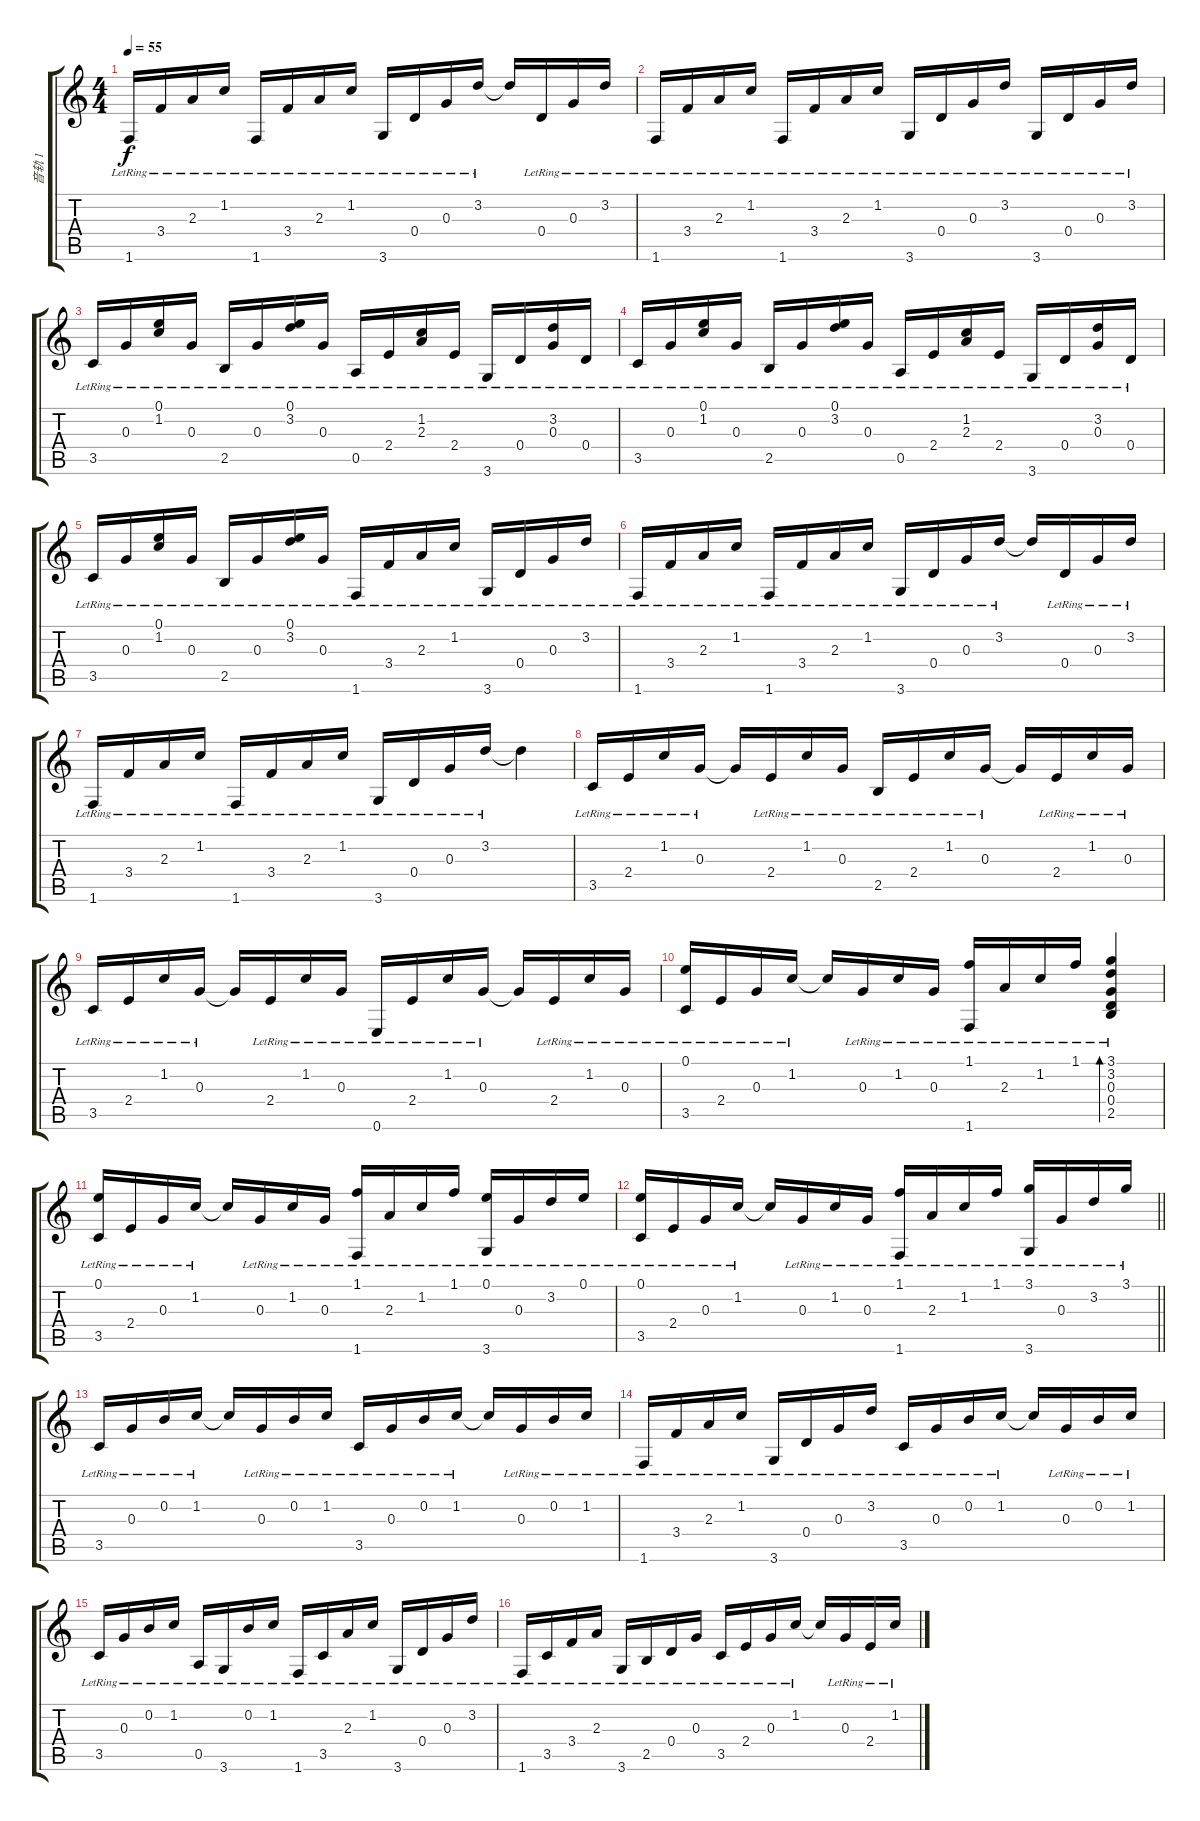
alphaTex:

\track ("音轨 1" "音轨 1") {instrument acousticguitarsteel}
\staff {score tabs}
\tuning (E4 B3 G3 D3 A2 E2) {hide}
\ts (4 4)
\tempo 55
\clef g2
\ks c
1.6{lr}.16{dy f} 3.4{lr}.16 2.3{lr}.16 1.2{lr}.16 1.6{lr}.16 3.4{lr}.16 2.3{lr}.16 1.2{lr}.16 3.6{lr}.16 0.4{lr}.16 0.3{lr}.16 3.2{lr}.16 3.2{t}.16 0.4{lr}.16 0.3{lr}.16 3.2{lr}.16 |
1.6{lr}.16 3.4{lr}.16 2.3{lr}.16 1.2{lr}.16 1.6{lr}.16 3.4{lr}.16 2.3{lr}.16 1.2{lr}.16 3.6{lr}.16 0.4{lr}.16 0.3{lr}.16 3.2{lr}.16 3.6{lr}.16 0.4{lr}.16 0.3{lr}.16 3.2{lr}.16 |
3.5{lr}.16 0.3{lr}.16 (0.1{lr} 1.2{lr}).16 0.3{lr}.16 2.5{lr}.16 0.3{lr}.16 (0.1{lr} 3.2{lr}).16 0.3{lr}.16 0.5{lr}.16 2.4{lr}.16 (1.2{lr} 2.3{lr}).16 2.4{lr}.16 3.6{lr}.16 0.4{lr}.16 (3.2{lr} 0.3{lr}).16 0.4{lr}.16 |
3.5{lr}.16 0.3{lr}.16 (0.1{lr} 1.2{lr}).16 0.3{lr}.16 2.5{lr}.16 0.3{lr}.16 (0.1{lr} 3.2{lr}).16 0.3{lr}.16 0.5{lr}.16 2.4{lr}.16 (1.2{lr} 2.3{lr}).16 2.4{lr}.16 3.6{lr}.16 0.4{lr}.16 (3.2{lr} 0.3{lr}).16 0.4{lr}.16 |
3.5{lr}.16 0.3{lr}.16 (0.1{lr} 1.2{lr}).16 0.3{lr}.16 2.5{lr}.16 0.3{lr}.16 (0.1{lr} 3.2{lr}).16 0.3{lr}.16 1.6{lr}.16 3.4{lr}.16 2.3{lr}.16 1.2{lr}.16 3.6{lr}.16 0.4{lr}.16 0.3{lr}.16 3.2{lr}.16 |
1.6{lr}.16 3.4{lr}.16 2.3{lr}.16 1.2{lr}.16 1.6{lr}.16 3.4{lr}.16 2.3{lr}.16 1.2{lr}.16 3.6{lr}.16 0.4{lr}.16 0.3{lr}.16 3.2{lr}.16 3.2{t}.16 0.4{lr}.16 0.3{lr}.16 3.2{lr}.16 |
1.6{lr}.16 3.4{lr}.16 2.3{lr}.16 1.2{lr}.16 1.6{lr}.16 3.4{lr}.16 2.3{lr}.16 1.2{lr}.16 3.6{lr}.16 0.4{lr}.16 0.3{lr}.16 3.2{lr}.16 3.2{t}.4 |
3.5{lr}.16 2.4{lr}.16 1.2{lr}.16 0.3{lr}.16 0.3{t}.16 2.4{lr}.16 1.2{lr}.16 0.3{lr}.16 2.5{lr}.16 2.4{lr}.16 1.2{lr}.16 0.3{lr}.16 0.3{t}.16 2.4{lr}.16 1.2{lr}.16 0.3{lr}.16 |
3.5{lr}.16 2.4{lr}.16 1.2{lr}.16 0.3{lr}.16 0.3{t}.16 2.4{lr}.16 1.2{lr}.16 0.3{lr}.16 0.6{lr}.16 2.4{lr}.16 1.2{lr}.16 0.3{lr}.16 0.3{t}.16 2.4{lr}.16 1.2{lr}.16 0.3{lr}.16 |
(0.1{lr} 3.5{lr}).16 2.4{lr}.16 0.3{lr}.16 1.2{lr}.16 1.2{t}.16 0.3{lr}.16 1.2{lr}.16 0.3{lr}.16 (1.1{lr} 1.6{lr}).16 2.3{lr}.16 1.2{lr}.16 1.1{lr}.16 (3.1{lr} 3.2{lr} 0.3{lr} 0.4{lr} 2.5{lr}).4{bd 60} |
(0.1{lr} 3.5{lr}).16 2.4{lr}.16 0.3{lr}.16 1.2{lr}.16 1.2{t}.16 0.3{lr}.16 1.2{lr}.16 0.3{lr}.16 (1.1{lr} 1.6{lr}).16 2.3{lr}.16 1.2{lr}.16 1.1{lr}.16 (0.1{lr} 3.6{lr}).16 0.3{lr}.16 3.2{lr}.16 0.1{lr}.16 |
\barLineRight lightlight
(0.1{lr} 3.5{lr}).16 2.4{lr}.16 0.3{lr}.16 1.2{lr}.16 1.2{t}.16 0.3{lr}.16 1.2{lr}.16 0.3{lr}.16 (1.1{lr} 1.6{lr}).16 2.3{lr}.16 1.2{lr}.16 1.1{lr}.16 (3.1{lr} 3.6{lr}).16 0.3{lr}.16 3.2{lr}.16 3.1{lr}.16 |
3.5{lr}.16 0.3{lr}.16 0.2{lr}.16 1.2{lr}.16 1.2{t}.16 0.3{lr}.16 0.2{lr}.16 1.2{lr}.16 3.5{lr}.16 0.3{lr}.16 0.2{lr}.16 1.2{lr}.16 1.2{t}.16 0.3{lr}.16 0.2{lr}.16 1.2{lr}.16 |
1.6{lr}.16 3.4{lr}.16 2.3{lr}.16 1.2{lr}.16 3.6{lr}.16 0.4{lr}.16 0.3{lr}.16 3.2{lr}.16 3.5{lr}.16 0.3{lr}.16 0.2{lr}.16 1.2{lr}.16 1.2{t}.16 0.3{lr}.16 0.2{lr}.16 1.2{lr}.16 |
3.5{lr}.16 0.3{lr}.16 0.2{lr}.16 1.2{lr}.16 0.5{lr}.16 3.6{lr}.16 0.2{lr}.16 1.2{lr}.16 1.6{lr}.16 3.5{lr}.16 2.3{lr}.16 1.2{lr}.16 3.6{lr}.16 0.4{lr}.16 0.3{lr}.16 3.2{lr}.16 |
1.6{lr}.16 3.5{lr}.16 3.4{lr}.16 2.3{lr}.16 3.6{lr}.16 2.5{lr}.16 0.4{lr}.16 0.3{lr}.16 3.5{lr}.16 2.4{lr}.16 0.3{lr}.16 1.2{lr}.16 1.2{t}.16 0.3{lr}.16 2.4{lr}.16 1.2{lr}.16
